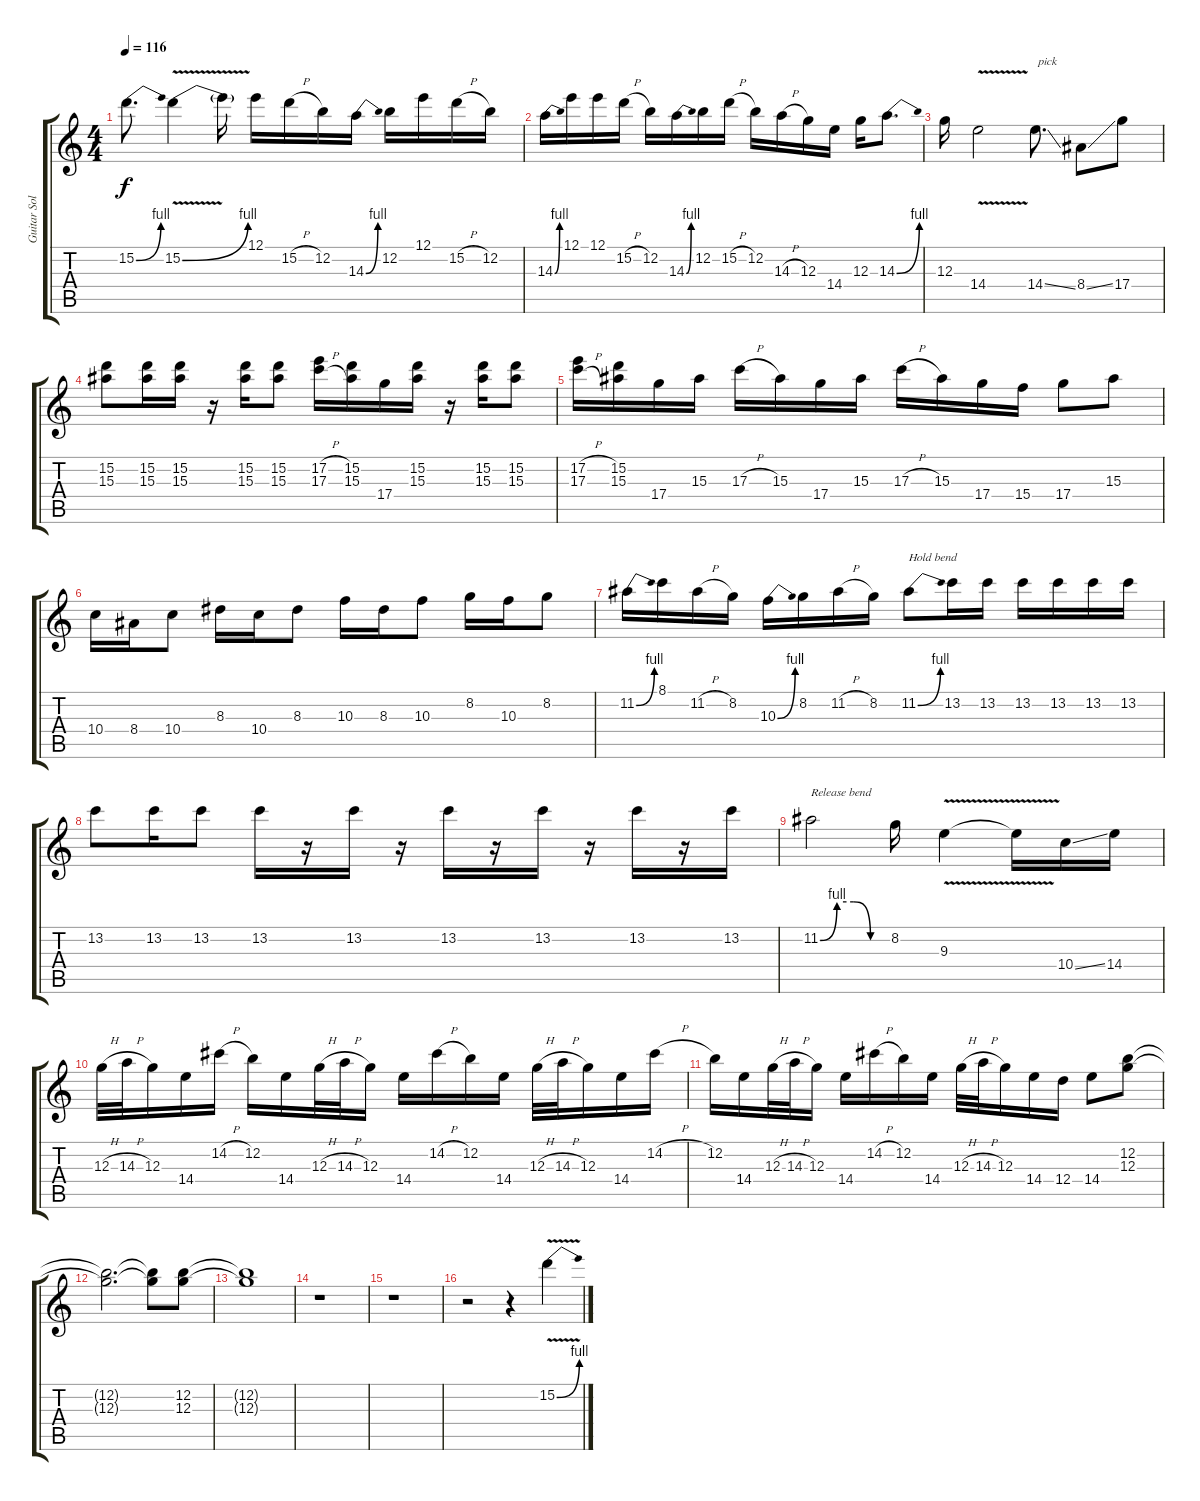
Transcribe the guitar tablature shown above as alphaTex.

\track ("Guitar Solo" "Guitar Sol") {instrument distortionguitar}
\staff {score tabs}
\tuning (E4 B3 G3 D3 A2 E2) {hide}
\ts (4 4)
\tempo 116
\clef g2
\ks c
15.2{be (bend 0 0 60 4)}.8{d dy f} 15.2{be (bend 0 0 60 4) v}.4 15.2{t}.16 12.1.16 15.2{h}.16 12.2.16 14.3{be (bend 0 0 60 4)}.16 12.2.16 12.1.16 15.2{h}.16 12.2.16 |
14.3{be (bend 0 0 60 4)}.16 12.1.16 12.1.16 15.2{h}.16 12.2.16 14.3{be (bend 0 0 60 4)}.16 12.2.16 15.2{h}.16 12.2.16 14.3{h}.16 12.3.16 14.4.16 12.3.16 14.3{be (bend 0 0 60 4)}.8{d} |
12.3.16 14.4{v}.2 14.4{ss}.8{d txt " pick"} 8.4{ss}.8 17.4.8 |
(15.2 15.3).8 (15.2 15.3).16 (15.2 15.3).16 r.16 (15.2 15.3).16 (15.2 15.3).8 (17.2{h} 17.3{h}).16 (15.2 15.3).16 17.4.16 (15.2 15.3).16 r.16 (15.2 15.3).16 (15.2 15.3).8 |
(17.2{h} 17.3{h}).16 (15.2 15.3).16 17.4.16 15.3.16 17.3{h}.16 15.3.16 17.4.16 15.3.16 17.3{h}.16 15.3.16 17.4.16 15.4.16 17.4.8 15.3.8 |
10.4.16 8.4.16 10.4.8 8.3.16 10.4.16 8.3.8 10.3.16 8.3.16 10.3.8 8.2.16 10.3.16 8.2.8 |
11.2{be (bend 0 0 60 4)}.16 8.1.16 11.2{h}.16 8.2.16 10.3{be (bend 0 0 60 4)}.16 8.2.16 11.2{h}.16 8.2.16 11.2{be (bend 0 0 60 4)}.8{txt "Hold bend"} 13.2.16 13.2.16 13.2.16 13.2.16 13.2.16 13.2.16 |
13.2.8 13.2.16 13.2.8 13.2.16 r.16 13.2.16 r.16 13.2.16 r.16 13.2.16 r.16 13.2.16 r.16 13.2.16 |
11.2{be (custom 0 0 15 4 30 4 45 0 60 0)}.2{txt "Release bend"} 8.2.16 9.3{v}.4 9.3{t}.16 10.4{ss}.16 14.4.16 |
12.3{h}.32 14.3{h}.32 12.3.16 14.4.16 14.2{h}.16 12.2.16 14.4.16 12.3{h}.32 14.3{h}.32 12.3.16 14.4.16 14.2{h}.16 12.2.16 14.4.16 12.3{h}.32 14.3{h}.32 12.3.16 14.4.16 14.2{h}.16 |
12.2.16 14.4.16 12.3{h}.32 14.3{h}.32 12.3.16 14.4.16 14.2{h}.16 12.2.16 14.4.16 12.3{h}.32 14.3{h}.32 12.3.16 14.4.16 12.4.16 14.4.8 (12.2 12.3).8 |
(12.2{t} 12.3{t}).2{d} (12.2{t} 12.3{t}).8 (12.2 12.3).8 |
(12.2{t} 12.3{t}).1 |
r.1 |
r.1 |
r.2 r.4 15.2{be (bend 0 0 60 4) v}.4
